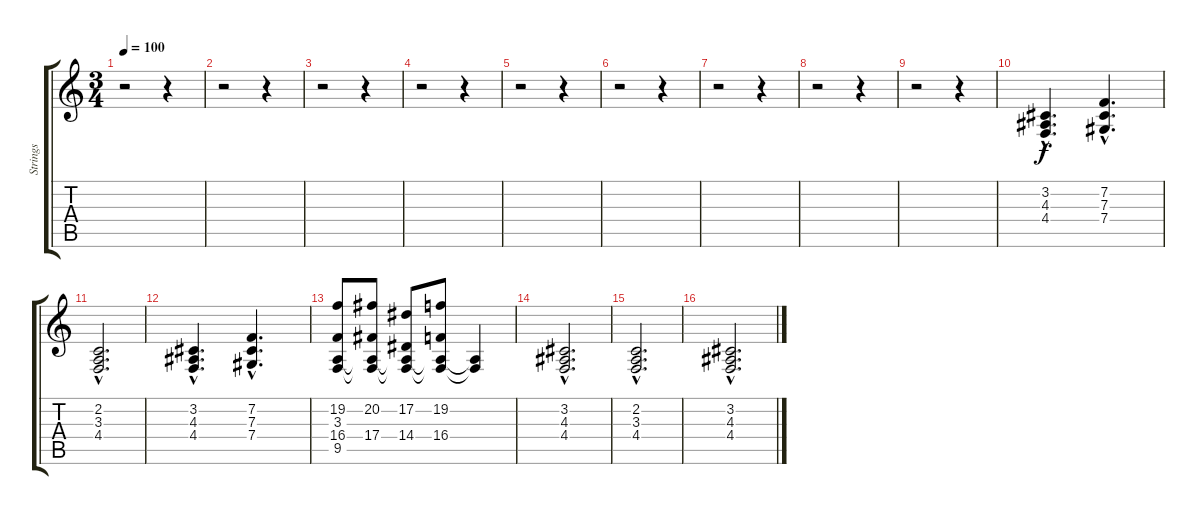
\track ("Strings" "Strings") {instrument stringensemble1}
\staff {score tabs}
\tuning (Eb4 Bb3 Gb3 Db3 Ab2 Eb2) {hide}
\ts (3 4)
\tempo 100
\clef g2
\ks c
r.2{dy f instrument stringensemble1} r.4 |
r.2 r.4 |
r.2 r.4 |
r.2 r.4 |
r.2 r.4 |
r.2 r.4 |
r.2 r.4 |
r.2 r.4 |
r.2 r.4 |
(3.2{hac} 4.3{hac} 4.4{hac}).4{d} (7.2{hac} 7.3{hac} 7.4{hac}).4{d} |
(2.2{hac} 3.3{hac} 4.4{hac}).2{d} |
(3.2{hac} 4.3{hac} 4.4{hac}).4{d} (7.2{hac} 7.3{hac} 7.4{hac}).4{d} |
(19.2 3.3 16.4 9.5).8 (20.2 3.3{t} 17.4 9.5{t}).8 (17.2 3.3{t} 14.4 9.5{t}).8 (19.2 3.3{t} 16.4 9.5{t}).8 (3.3{t} 9.5{t}).4 |
(3.2{hac} 4.3{hac} 4.4{hac}).2{d} |
(2.2{hac} 3.3{hac} 4.4{hac}).2{d} |
(3.2{hac} 4.3{hac} 4.4{hac}).2{d}
